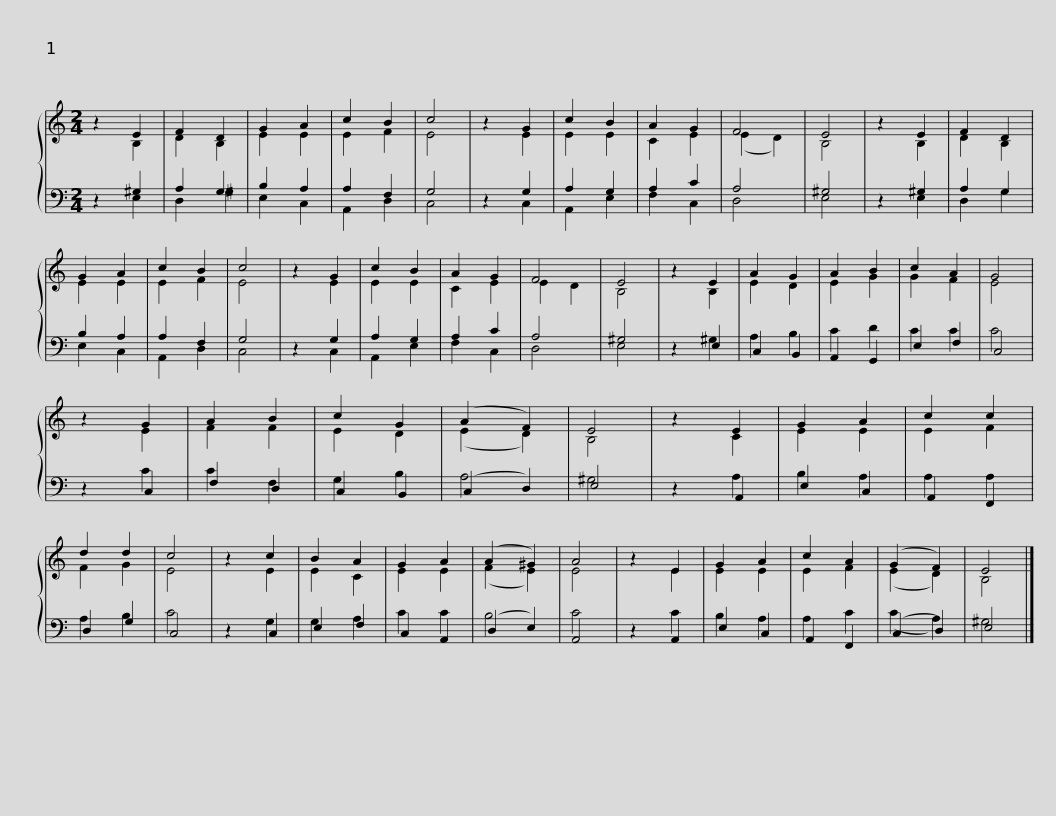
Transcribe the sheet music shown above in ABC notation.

X:1
%%score { ( 1 2 ) | ( 3 4 5 ) }
L:1/8
M:2/4
I:linebreak $
K:C
V:1 treble
V:2 treble
V:3 bass
V:4 bass
V:5 bass
V:1
 z2 E2 | F2 D2 | G2 A2 | c2 B2 | c4 | %5
 z2 G2 | c2 B2 | A2 G2 | F4 | E4 | %10
 z2 E2 | F2 D2 |$ G2 A2 | c2 B2 | c4 | %15
 z2 G2 | c2 B2 | A2 G2 | F4 | E4 | %20
 z2 E2 | A2 G2 | A2 B2 | c2 A2 |$ G4 | %25
 z2 G2 | A2 B2 | c2 G2 | (A2 F2) | E4 | %30
 z2 E2 | G2 A2 | c2 c2 | d2 d2 | c4 |$ %35
 z2 c2 | B2 A2 | G2 A2 | (A2 ^G2) | A4 | %40
 z2 E2 | G2 A2 | c2 A2 | (G2 F2) | E4 |] %45
V:2
 z2 B,2 | D2 B,2 | E2 E2 | E2 F2 | E4 | %5
 z2 E2 | E2 E2 | C2 E2 | (E2 D2) | B,4 | %10
 z2 B,2 | D2 B,2 |$ E2 E2 | E2 F2 | E4 | %15
 z2 E2 | E2 E2 | C2 E2 | E2 D2 | B,4 | %20
 z2 B,2 | E2 D2 | E2 G2 | G2 F2 |$ E4 | %25
 z2 E2 | F2 F2 | E2 D2 | (E2 D2) | B,4 | %30
 z2 C2 | E2 E2 | E2 F2 | F2 G2 | E4 |$ %35
 z2 E2 | E2 C2 | E2 E2 | (F2 E2) | E4 | %40
 z2 E2 | E2 E2 | E2 F2 | (E2 D2) | B,4 |] %45
V:3
 z2 ^G,2 | A,2 G,2 | B,2 A,2 | A,2 F,2 | G,4 | %5
 z2 G,2 | A,2 G,2 | A,2 C2 | A,4 | ^G,4 | %10
 z2 ^G,2 | A,2 G,2 |$ B,2 A,2 | A,2 F,2 | G,4 | %15
 z2 G,2 | A,2 G,2 | A,2 C2 | A,4 | ^G,4 | %20
 x4 | x4 | x4 | x4 |$ x4 | %25
 x4 | x4 | x4 | x4 | x4 | %30
 x4 | x4 | x4 | x4 | x4 |$ %35
 x4 | x4 | x4 | x4 | x4 | %40
 x4 | x4 | x4 | x4 | x4 |] %45
V:4
 z2 E,2 | D,2 ^G,2 | E,2 C,2 | A,,2 D,2 | C,4 | %5
 z2 C,2 | A,,2 E,2 | F,2 C,2 | D,4 | E,4 | %10
 z2 E,2 | D,2 G,2 |$ E,2 C,2 | A,,2 D,2 | C,4 | %15
 z2 C,2 | A,,2 E,2 | F,2 C,2 | D,4 | E,4 | %20
 z2 E,2 | C,2 B,,2 | A,,2 G,,2 | E,2 F,2 |$ C,4 | %25
 z2 C,2 | F,2 D,2 | C,2 B,,2 | (C,2 D,2) | E,4 | %30
 z2 A,,2 | E,2 C,2 | A,,2 F,,2 | D,2 G,2 | C,4 |$ %35
 z2 C,2 | E,2 F,2 | C,2 A,,2 | (D,2 E,2) | A,,4 | %40
 z2 A,,2 | E,2 C,2 | A,,2 F,,2 | (C,2 D,2) | E,4 |] %45
V:5
 x4 | x4 | x4 | x4 | x4 | %5
 x4 | x4 | x4 | x4 | x4 | %10
 x4 | x4 |$ x4 | x4 | x4 | %15
 x4 | x4 | x4 | x4 | x4 | %20
 z2 ^G,2 | A,2 B,2 | C2 D2 | C2 C2 |$ C4 | %25
 z2 C2 | C2 F,2 | G,2 B,2 | A,4 | ^G,4 | %30
 z2 A,2 | B,2 A,2 | A,2 A,2 | A,2 B,2 | C4 |$ %35
 z2 G,2 | G,2 A,2 | C2 C2 | B,4 | C4 | %40
 z2 C2 | B,2 A,2 | A,2 C2 | (C2 A,2) | ^G,4 |] %45
